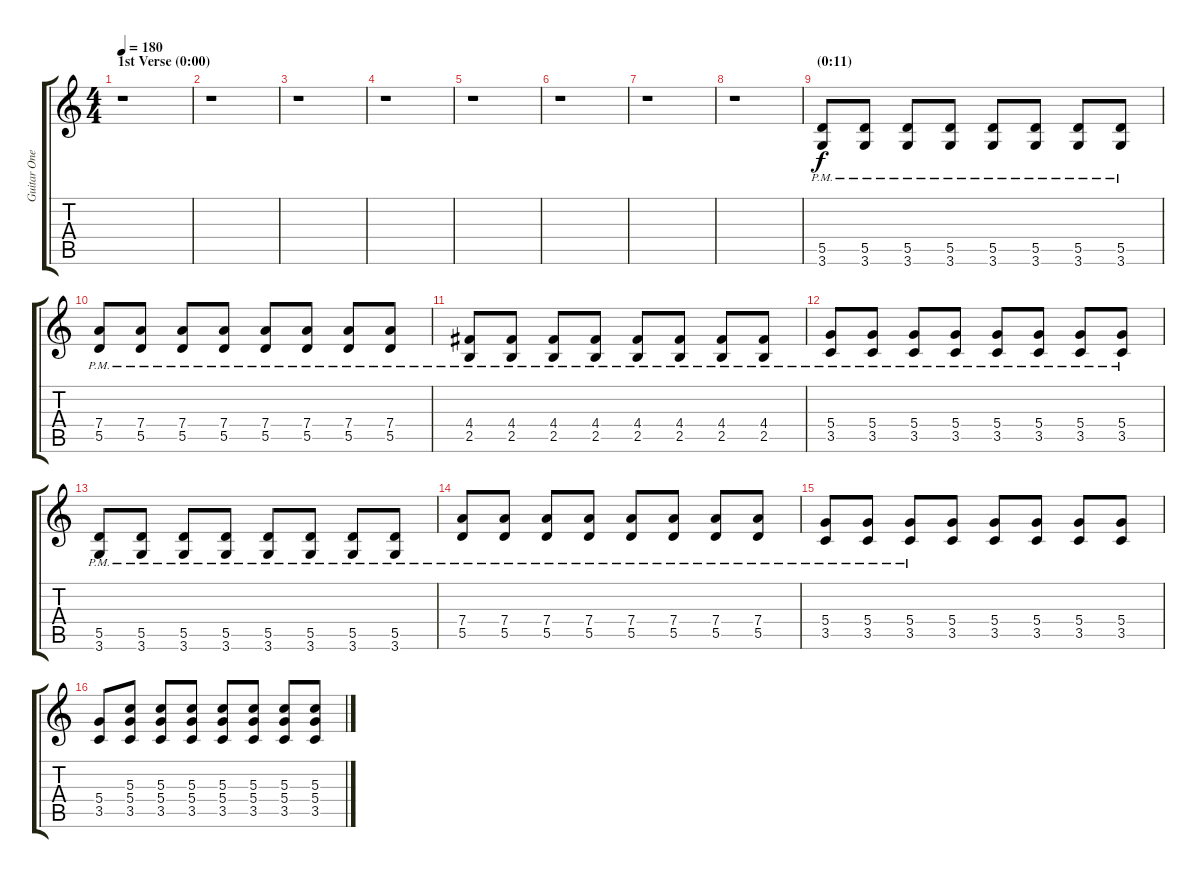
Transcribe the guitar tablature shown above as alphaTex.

\track ("Guitar One" "Guitar One") {instrument distortionguitar}
\staff {score tabs}
\tuning (E4 B3 G3 D3 A2 E2) {hide}
\ts (4 4)
\section ("" "1st Verse (0:00)")
\tempo 180
\clef g2
\ks c
r.1{dy f instrument distortionguitar} |
r.1 |
r.1 |
r.1 |
r.1 |
r.1 |
r.1 |
r.1 |
\section ("" "(0:11)")
(5.5{pm} 3.6{pm}).8 (5.5{pm} 3.6{pm}).8 (5.5{pm} 3.6{pm}).8 (5.5{pm} 3.6{pm}).8 (5.5{pm} 3.6{pm}).8 (5.5{pm} 3.6{pm}).8 (5.5{pm} 3.6{pm}).8 (5.5{pm} 3.6{pm}).8 |
(7.4{pm} 5.5{pm}).8 (7.4{pm} 5.5{pm}).8 (7.4{pm} 5.5{pm}).8 (7.4{pm} 5.5{pm}).8 (7.4{pm} 5.5{pm}).8 (7.4{pm} 5.5{pm}).8 (7.4{pm} 5.5{pm}).8 (7.4{pm} 5.5{pm}).8 |
(4.4{pm} 2.5{pm}).8 (4.4{pm} 2.5{pm}).8 (4.4{pm} 2.5{pm}).8 (4.4{pm} 2.5{pm}).8 (4.4{pm} 2.5{pm}).8 (4.4{pm} 2.5{pm}).8 (4.4{pm} 2.5{pm}).8 (4.4{pm} 2.5{pm}).8 |
(5.4{pm} 3.5{pm}).8 (5.4{pm} 3.5{pm}).8 (5.4{pm} 3.5{pm}).8 (5.4{pm} 3.5{pm}).8 (5.4{pm} 3.5{pm}).8 (5.4{pm} 3.5{pm}).8 (5.4{pm} 3.5{pm}).8 (5.4{pm} 3.5{pm}).8 |
(5.5{pm} 3.6{pm}).8 (5.5{pm} 3.6{pm}).8 (5.5{pm} 3.6{pm}).8 (5.5{pm} 3.6{pm}).8 (5.5{pm} 3.6{pm}).8 (5.5{pm} 3.6{pm}).8 (5.5{pm} 3.6{pm}).8 (5.5{pm} 3.6{pm}).8 |
(7.4{pm} 5.5{pm}).8 (7.4{pm} 5.5{pm}).8 (7.4{pm} 5.5{pm}).8 (7.4{pm} 5.5{pm}).8 (7.4{pm} 5.5{pm}).8 (7.4{pm} 5.5{pm}).8 (7.4{pm} 5.5{pm}).8 (7.4{pm} 5.5{pm}).8 |
(5.4{pm} 3.5{pm}).8 (5.4{pm} 3.5{pm}).8 (5.4{pm} 3.5{pm}).8 (5.4 3.5).8 (5.4 3.5).8 (5.4 3.5).8 (5.4 3.5).8 (5.4 3.5).8 |
(5.4 3.5).8 (5.3 5.4 3.5).8 (5.3 5.4 3.5).8 (5.3 5.4 3.5).8 (5.3 5.4 3.5).8 (5.3 5.4 3.5).8 (5.3 5.4 3.5).8 (5.3 5.4 3.5).8
